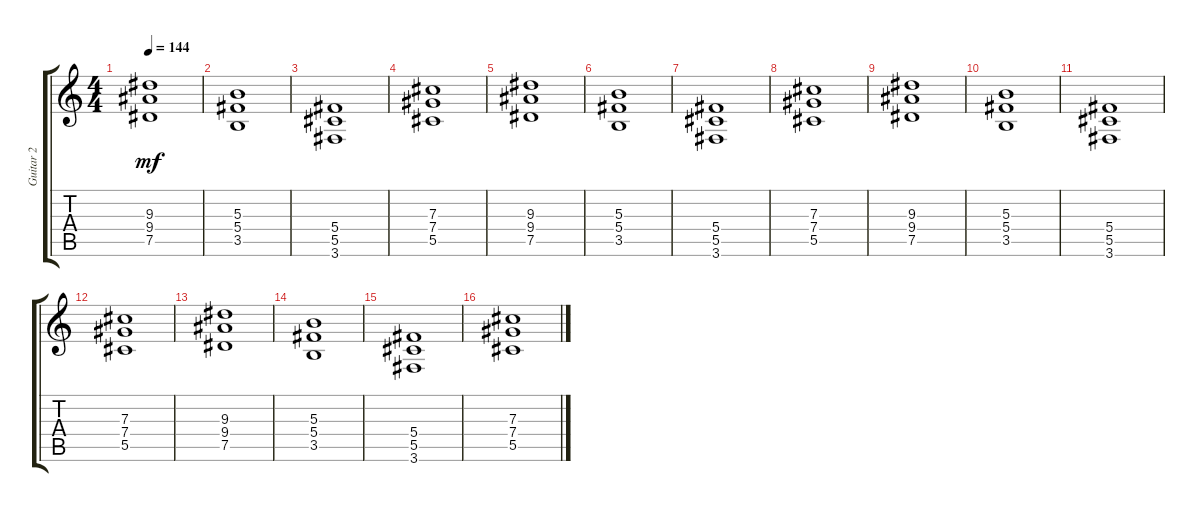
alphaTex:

\track ("Guitar 2" "Guitar 2") {instrument overdrivenguitar}
\staff {score tabs}
\tuning (Eb4 Bb3 Gb3 Db3 Ab2 Eb2) {hide}
\ts (4 4)
\tempo 144
\clef g2
\ks c
(9.3 9.4 7.5).1{dy mf} |
(5.3 5.4 3.5).1 |
(5.4 5.5 3.6).1 |
(7.3 7.4 5.5).1 |
(9.3 9.4 7.5).1 |
(5.3 5.4 3.5).1 |
(5.4 5.5 3.6).1 |
(7.3 7.4 5.5).1 |
(9.3 9.4 7.5).1 |
(5.3 5.4 3.5).1 |
(5.4 5.5 3.6).1 |
(7.3 7.4 5.5).1 |
(9.3 9.4 7.5).1 |
(5.3 5.4 3.5).1 |
(5.4 5.5 3.6).1 |
(7.3 7.4 5.5).1
